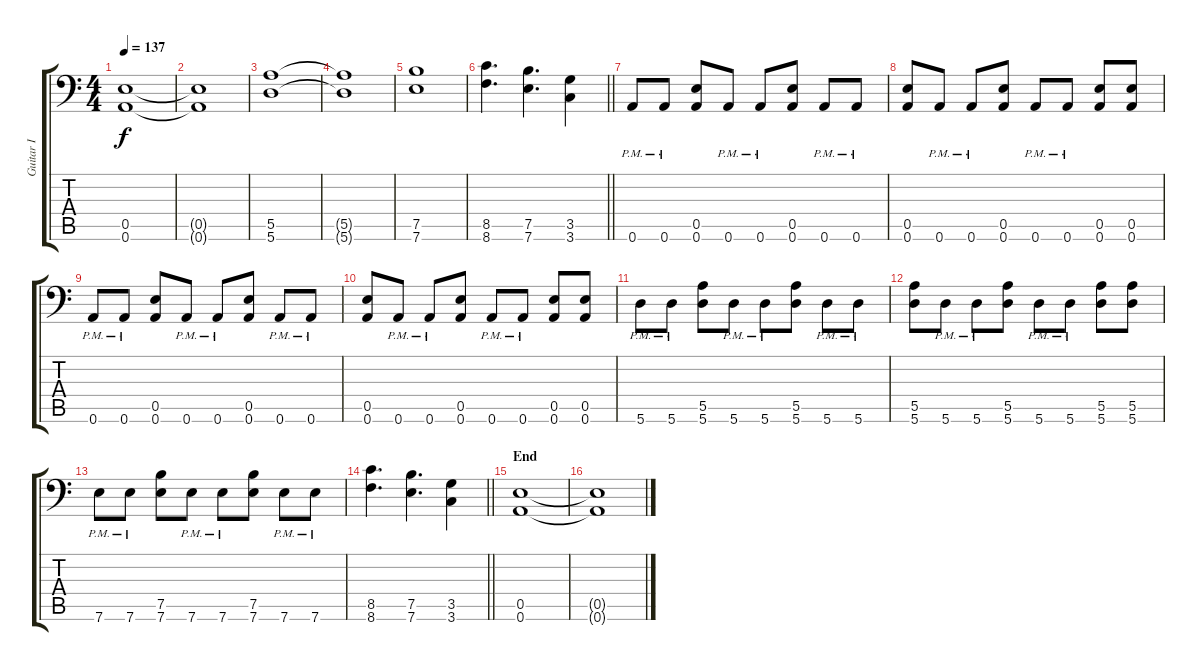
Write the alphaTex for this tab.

\track ("Guitar I" "Guitar I") {instrument distortionguitar}
\staff {score tabs}
\tuning (B3 Gb3 D3 A2 E2 A1) {hide}
\ts (4 4)
\tempo 137
\clef f4
\ks c
(0.5 0.6).1{dy f} |
(0.5{t} 0.6{t}).1 |
(5.5 5.6).1 |
(5.5{t} 5.6{t}).1 |
(7.5 7.6).1 |
\barLineRight lightlight
(8.5 8.6).4{d} (7.5 7.6).4{d} (3.5 3.6).4 |
\section ("" "")
0.6{pm}.8 0.6{pm}.8 (0.5 0.6).8 0.6{pm}.8 0.6{pm}.8 (0.5 0.6).8 0.6{pm}.8 0.6{pm}.8 |
(0.5 0.6).8 0.6{pm}.8 0.6{pm}.8 (0.5 0.6).8 0.6{pm}.8 0.6{pm}.8 (0.5 0.6).8 (0.5 0.6).8 |
0.6{pm}.8 0.6{pm}.8 (0.5 0.6).8 0.6{pm}.8 0.6{pm}.8 (0.5 0.6).8 0.6{pm}.8 0.6{pm}.8 |
(0.5 0.6).8 0.6{pm}.8 0.6{pm}.8 (0.5 0.6).8 0.6{pm}.8 0.6{pm}.8 (0.5 0.6).8 (0.5 0.6).8 |
5.6{pm}.8 5.6{pm}.8 (5.5 5.6).8 5.6{pm}.8 5.6{pm}.8 (5.5 5.6).8 5.6{pm}.8 5.6{pm}.8 |
(5.5 5.6).8 5.6{pm}.8 5.6{pm}.8 (5.5 5.6).8 5.6{pm}.8 5.6{pm}.8 (5.5 5.6).8 (5.5 5.6).8 |
7.6{pm}.8 7.6{pm}.8 (7.5 7.6).8 7.6{pm}.8 7.6{pm}.8 (7.5 7.6).8 7.6{pm}.8 7.6{pm}.8 |
\barLineRight lightlight
(8.5 8.6).4{d} (7.5 7.6).4{d} (3.5 3.6).4 |
\section ("" "End")
(0.5 0.6).1 |
(0.5{t} 0.6{t}).1
